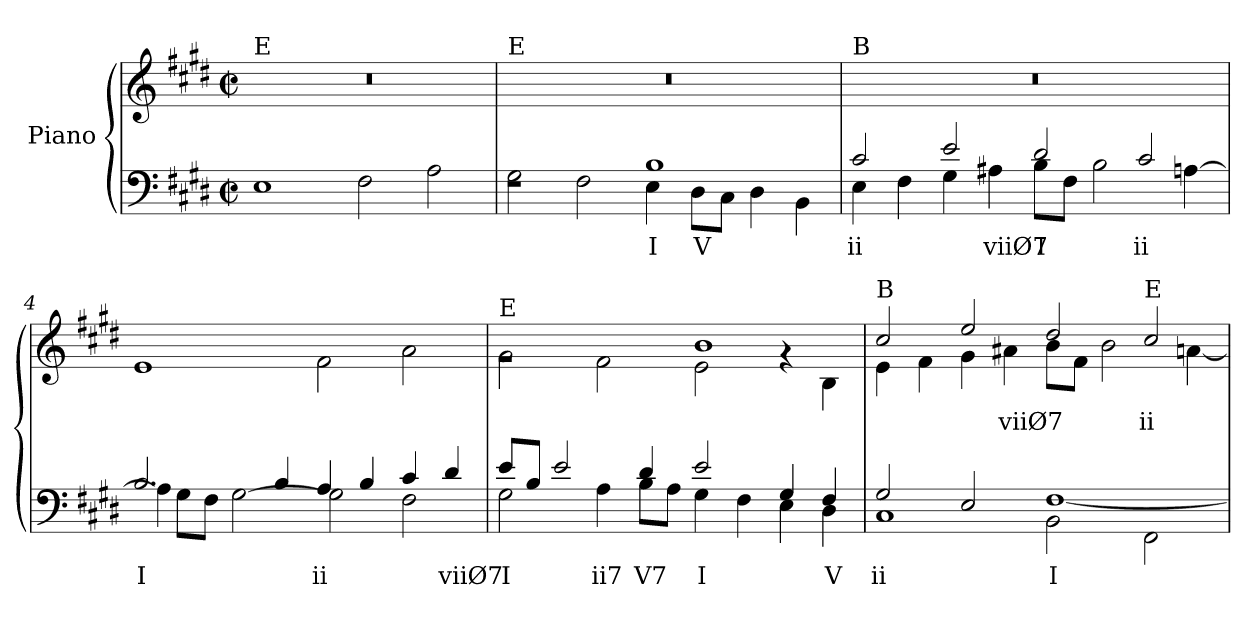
**kern	**text	**kern	**text
*part1	*part1	*part1	*part1
*staff2	*staff2	*staff1	*staff1
*I"Piano	*	*	*
*clefF4	*	*clefG2	*
*k[f#c#g#d#]	*	*k[f#c#g#d#]	*
*M4/2	*	*M4/2	*
*met(c|)	*	*met(c|)	*
*MM120	*	*MM120	*
=1	=1	=1	=1
*^	*	*	*
!	!	!	!LO:TX:a:t=E	!
0ryy	1Ei	.	0r	.
.	2F#i\	.	.	.
.	2Ai\	.	.	.
=2	=2	=2	=2	=2
*	*^	*	*	*
!	!	!	!	!LO:TX:a:t=E	!
0ryy	1r	2G#i\	.	0r	.
.	.	2F#i\	.	.	.
!	!	!	!LO:LY:b	!	!
.	1Bj	4Ei\	I	.	.
!	!	!	!LO:LY:b	!	!
.	.	8D#i\L	V	.	.
.	.	8C#i\J	.	.	.
.	.	4D#i\	.	.	.
.	.	4BBi\	.	.	.
=3	=3	=3	=3	=3	=3
!	!	!	!	!LO:TX:a:t=B	!
!	!	!	!LO:LY:b	!	!
0ryy	2c#j/	4Ei\	ii	0r	.
.	.	4F#i\	.	.	.
.	2ej/	4G#i\	.	.	.
!	!	!	!LO:LY:b	!	!
.	.	4A#Xi\	viiØ7	.	.
!	!	!	!LO:LY:b	!	!
.	2d#j/	8Bi\L	I	.	.
.	.	8F#i\J	.	.	.
.	.	2Bi\	.	.	.
!	!	!	!LO:LY:b	!	!
.	2c#j/	.	ii	.	.
.	.	[4Ani\	.	.	.
=4	=4	=4	=4	=4	=4
!	!	!	!	!LO:TX:a:t=E	!
!	!	!	!LO:LY:b	!	!
*	*	*	*	*^	*
0ryy	2.Bj/	4Ai\]	I	0ryy	1eZ	.
.	.	8G#i\L	.	.	.	.
.	.	8F#i\J	.	.	.	.
.	.	[2G#i\	.	.	.	.
.	4Bj/	.	.	.	.	.
!	!	!	!LO:LY:b	!	!	!
.	4Aj/	2G#i\]	ii	.	2f#Z\	.
.	4Bj/	.	.	.	.	.
.	4c#j/	2F#i\	.	.	2aZ\	.
!	!	!	!LO:LY:b	!	!	!
.	4d#j/	.	viiØ7	.	.	.
!!LO:LB:g=z	!!
=5	=5	=5	=5	=5	=5	=5
!	!	!	!	!LO:TX:a:t=E	!	!
!	!	!	!LO:LY:b	!	!	!
0ryy	8ej/L	2G#i\	I	1rg	2g#Z\	.
.	8Bj/J	.	.	.	.	.
.	2ej/	.	.	.	.	.
!	!	!	!LO:LY:b	!	!	!
.	.	4Ai\	ii7	.	2f#Z\	.
!	!	!	!LO:LY:b	!	!	!
.	4d#j/	8Bi\L	V7	.	.	.
.	.	8Ai\J	.	.	.	.
!	!	!	!LO:LY:b	!	!	!
.	2ej/	4G#i\	I	1bV	2eZ\	.
.	.	4F#i\	.	.	.	.
.	4G#j/	4Ei\	.	.	4rg	.
!	!	!	!LO:LY:b	!	!	!
.	4F#j/	4D#i\	V	.	4BZ\	.
=6	=6	=6	=6	=6	=6	=6
!	!	!	!	!LO:TX:a:t=B	!	!
!	!	!	!LO:LY:b	!	!	!
0ryy	2G#j/	1C#i	ii	2cc#V/	4eZ\	.
.	.	.	.	.	4f#Z\	.
.	2Ej/	.	.	2eeV/	4g#Z\	.
!	!	!	!	!	!	!LO:LY:b
.	.	.	.	.	4a#XZ\	viiØ7
!	!	!	!LO:LY:b	!	!	!
.	[1F#j	2BBi\	I	2dd#V/	8bZ\L	.
.	.	.	.	.	8f#Z\J	.
.	.	.	.	.	2bZ\	.
!	!	!	!	!LO:TX:a:t=E	!	!
!	!	!	!	!	!	!LO:LY:b
.	.	2FF#i\	.	2cc#V/	.	ii
.	.	.	.	.	[4anZ\	.
*v	*v	*v	*	*	*	*
*	*	*v	*v	*
=	=	=	=
*-	*-	*-	*-
